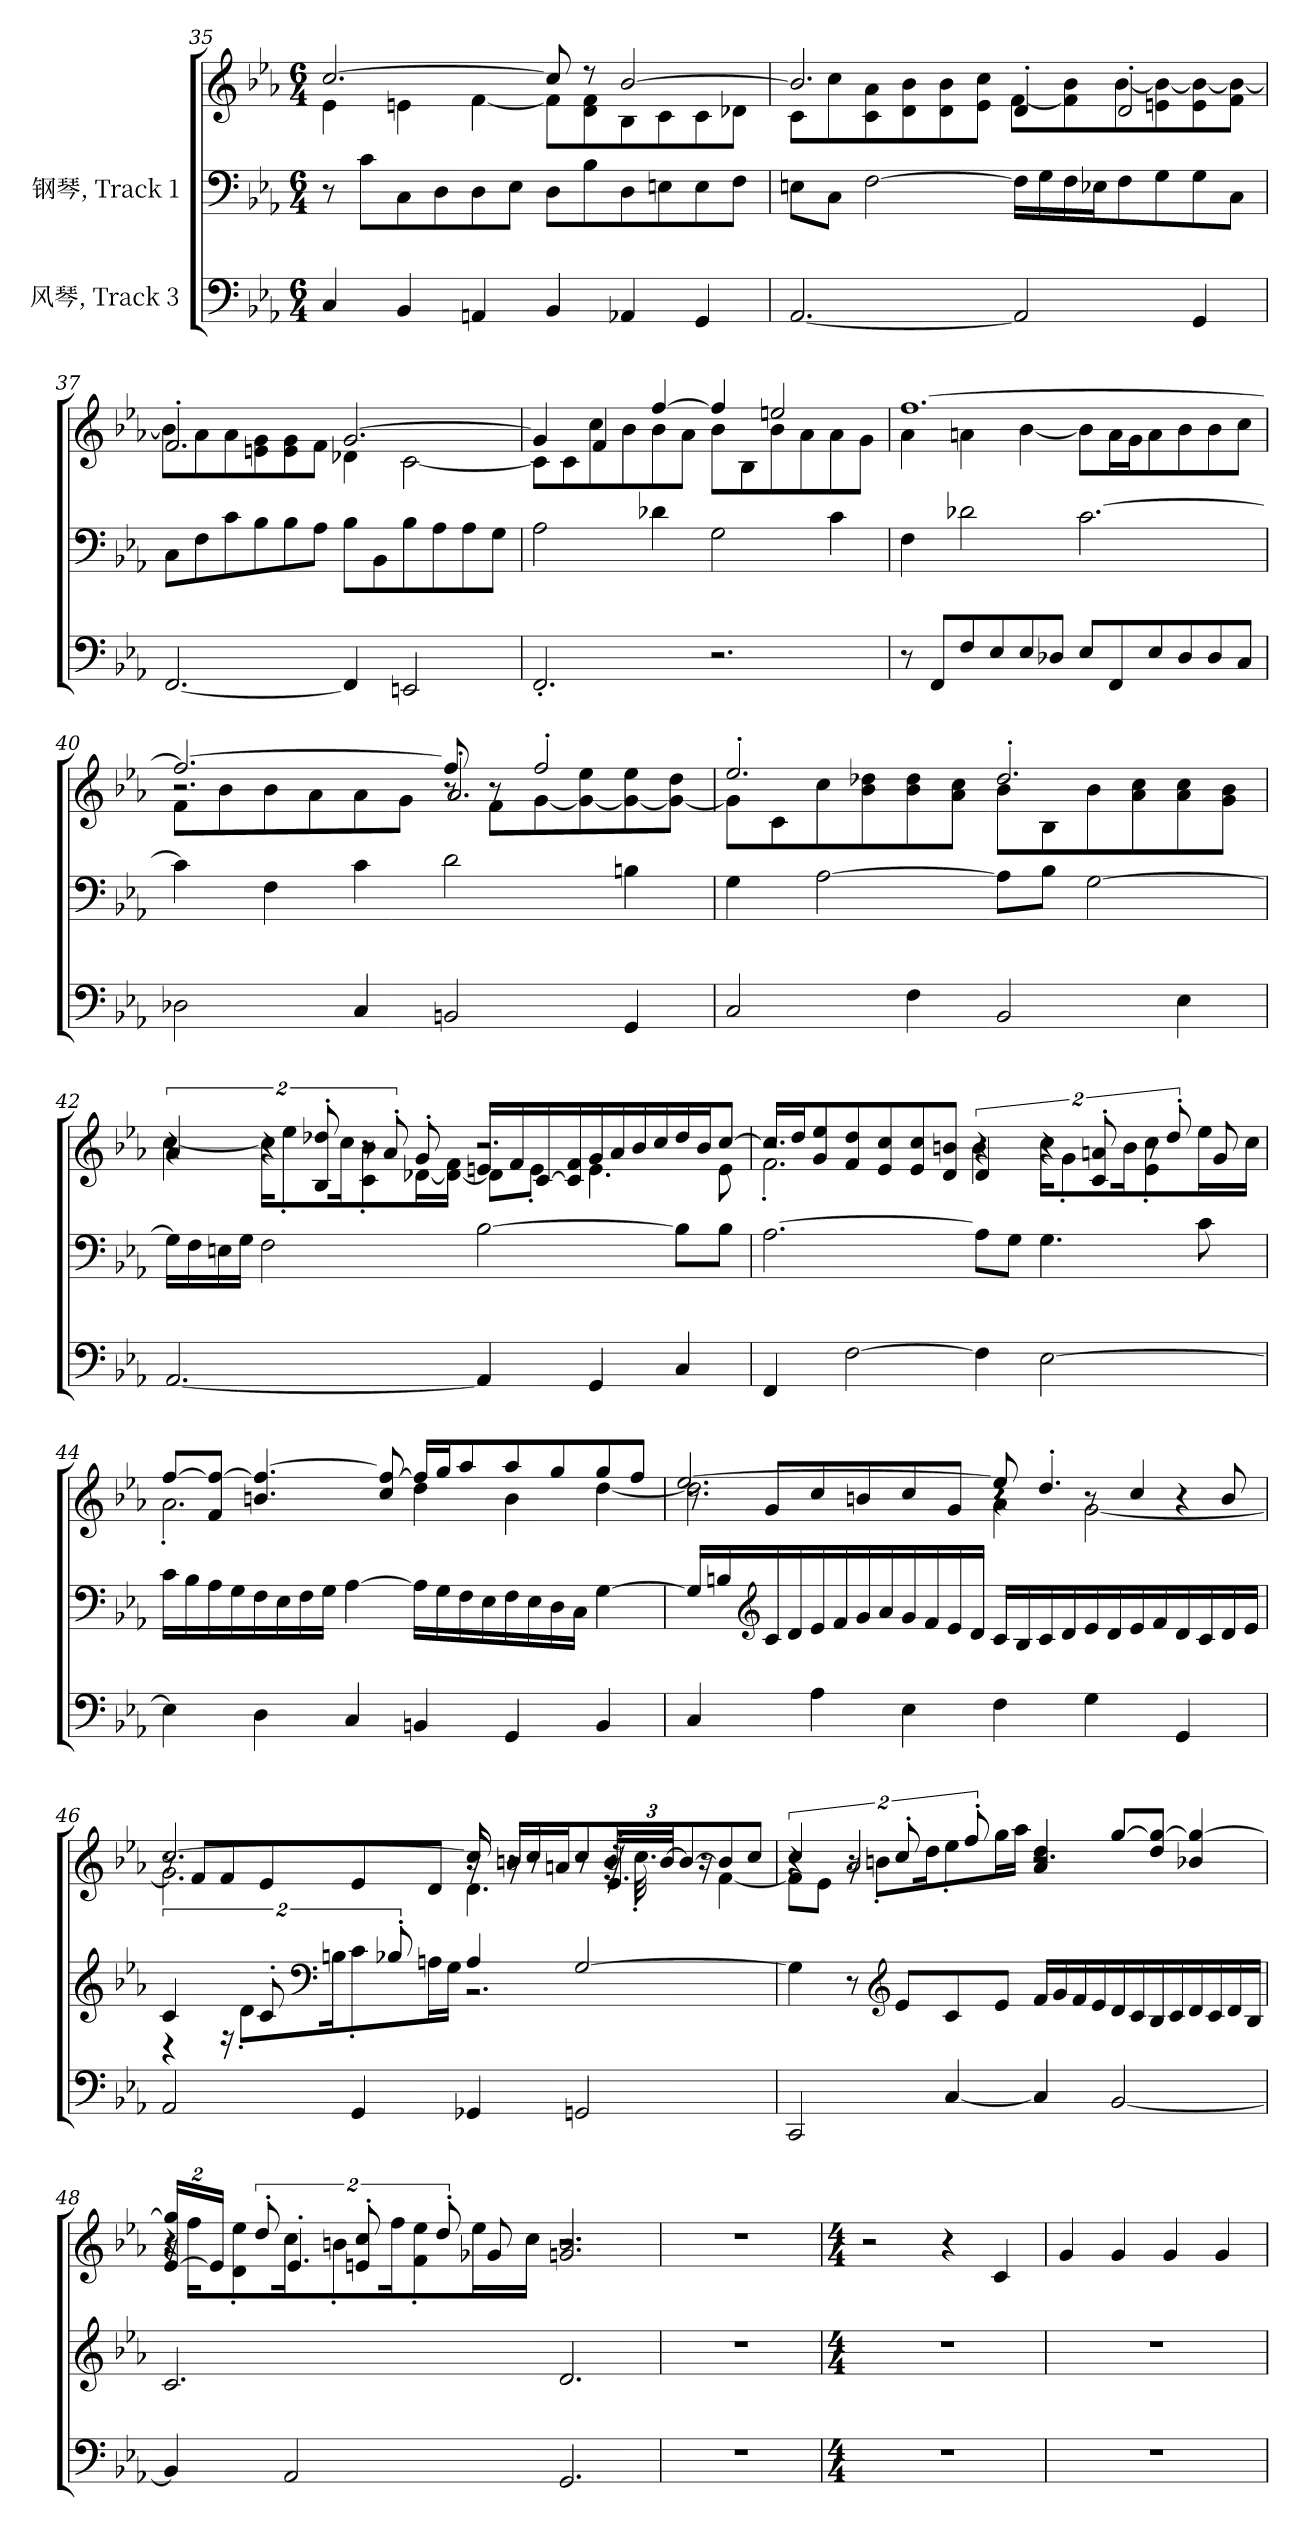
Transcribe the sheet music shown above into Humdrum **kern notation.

**kern	**kern	**kern
*part2	*part1	*part1
*staff3	*staff2	*staff1
*I"风琴, Track 3	*I"钢琴, Track 1	*
!!LO:LB:g=z
*clefF4	*clefF4	*clefG2
*k[b-e-a-]	*k[b-e-a-]	*k[b-e-a-]
*M6/4	*M6/4	*M6/4
=35	=35	=35
*	*	*^
4C/	8r	[2.cc/	4e-\
.	8c\L	.	.
4BB-/	8C\	.	4en\
.	8D\	.	.
4AAn/	8D\	.	[4f\
.	8E-\J	.	.
4BB-/	8D\L	8cc/]	8f\L]
.	8B-\	8r	8d\ 8f\
4AA-X/	8D\	[2b-/	8B-\
.	8En\	.	8c\
4GG/	8E\	.	8c\
.	8F\J	.	8d-X\J
=36	=36	=36	=36
[2.AA-/	8En\L	2.b-/]	8c\L
.	8C\J	.	8cc\
.	[2F\	.	8c\ 8a-\
.	.	.	8d\ 8b-\
.	.	.	8d\ 8b-\
.	.	.	8e-\ 8cc\J
2AA-/]	16F\LL]	4d'/	[8f\L
.	16G\	.	.
.	16F\	.	8f\] 8b-\
.	16E-X\J	.	.
.	8F\	2d'/	[8b-\
.	8G\	.	8en\ 8b-\_
4GG/	8G\	.	8e\ 8b-\_
.	8C\J	.	8f\ 8b-\_J
!!LO:LB:g=z	!!
=37	=37	=37	=37
[2.FF/	8C\L	2.f'/	8b-\L]
.	8F\	.	8a-\
.	8c\	.	8a-\
.	8B-\	.	8en\ 8g\
.	8B-\	.	8e\ 8g\
.	8A-\J	.	8f\J
4FF/]	8B-\L	[2.g/	4d-X\
.	8BB-\	.	.
2EEn/	8B-\	.	[2c\
.	8A-\	.	.
.	8A-\	.	.
.	8G\J	.	.
=38	=38	=38	=38
2.FF'/	2A-\	4g/]	8c\L]
.	.	.	8c\
.	.	4f/	8cc\
.	.	.	8b-\
.	4d-X\	[4ff/	8b-\
.	.	.	8a-\J
2.r	2G\	4ff/]	8b-\L
.	.	.	8B-\
.	.	2een/	8b-\
.	.	.	8a-\
.	4c\	.	8a-\
.	.	.	8g\J
=39	=39	=39	=39
8r	4F\	[1.ff	4a-\
8FF/L	.	.	.
8F/	2d-X\	.	4an\
8E-/	.	.	.
8E-/	.	.	[4b-\
8D-X/J	.	.	.
8E-/L	[2.c\	.	8b-\L]
8FF/	.	.	16a\L
.	.	.	16g\J
8E-/	.	.	8a\
8D-/	.	.	8b-\
8D-/	.	.	8b-\
8C/J	.	.	8cc\J
!!LO:PB:g=z
=40	=40	=40	=40
*	*	*	*^
2D-X\	4c\]	2.ff/_	8f\L	2.r
.	.	.	8b-\	.
.	4F\	.	8b-\	.
.	.	.	8a-\	.
4C/	4c\	.	8a-\	.
.	.	.	8g\J	.
2BBn/	2d\	8ff/]	8r	2.a-'/
.	.	8r	8f\L	.
.	.	2ff'/	[8g\	.
.	.	.	8g\_ 8ee-\	.
4GG/	4Bn\	.	8g\_ 8ee-\	.
.	.	.	8g\_ 8dd\J	.
*	*	*	*v	*v
=41	=41	=41	=41
2C/	4G\	2.ee-'/	8g\L]
.	.	.	8c\
.	[2A-\	.	8cc\
.	.	.	8b-\ 8dd-X\
4F\	.	.	8b-\ 8dd-\
.	.	.	8a-\ 8cc\J
2BB-/	8A-\L]	2.dd-'/	8b-\L
.	8B-\J	.	8B-\
.	[2G\	.	8b-\
.	.	.	8a-\ 8cc\
4E-\	.	.	8a-\ 8cc\
.	.	.	8g\ 8b-\J
!!LO:LB:g=z
=42	=42	=42	=42
*	*	*	*^
[2.AA-/	16G\LL]	8%3a-/	[4cc\	4r
.	16F\	.	.	.
.	16En\	.	.	.
.	16G\JJ	.	.	.
.	2F\	.	16cc\KL]	4r
.	.	.	8ee-'\	.
.	.	16%3B-/' 16%3dd-X/'	.	.
.	.	.	16cc\K	.
.	.	.	8c\' 8b-\'	8r
.	.	16%3a-'/	.	.
.	.	.	[16d-X\L	8g'/
.	.	.	16d-\_ 16f\JJ	.
4AA-/]	[2B-\	16en/LL	8d-\L]	2.r
.	.	16f/	.	.
.	.	[16c/	8e'\J	.
.	.	16c/] 16f/	.	.
4GG/	.	16g/	4.e\	.
.	.	16a-/	.	.
.	.	16b-/	.	.
.	.	16cc/	.	.
4C/	8B-\L]	16dd-/	.	.
.	.	16b-/J	.	.
.	8B-\J	[8cc/J	8e\	.
!!LO:LB:g=z	!!	!!
=43	=43	=43	=43	=43
4FF/	[2.A-\	16cc/LL]	2.f'\	2.r
.	.	16dd/J	.	.
.	.	8g/ 8ee-/	.	.
[2F\	.	8f/ 8dd/	.	.
.	.	8e-/ 8cc/	.	.
.	.	8e-/ 8cc/	.	.
.	.	8d/ 8bn/J	.	.
4F\]	8A-\L]	8%3d/	4b\	4r
.	8G\J	.	.	.
[2E-\	4.G\	.	16cc\KL	4r
.	.	.	8g'\	.
.	.	16%3c/' 16%3an/'	.	.
.	.	.	16b\K	.
.	.	.	8e-\' 8cc\'	8r
.	.	16%3dd'/	.	.
.	8c\	.	16ee-\L	8g/
.	.	.	16cc\JJ	.
*	*	*	*v	*v
=44	=44	=44	=44
4E-\]	16c\LL	[8ff/L	2.a-'\
.	16B-\	.	.
.	16A-\	8f/ 8ff/_J	.
.	16G\	.	.
4D\	16F\	4.bn/ 4.ff/_	.
.	16E-\	.	.
.	16F\	.	.
.	16G\JJ	.	.
4C/	[4A-\	.	.
.	.	8cc/ 8ff/_	.
4BBn/	16A-\LL]	16ff/LL]	4dd\
.	16G\	16gg/J	.
.	16F\	8aa-/	.
.	16E-\	.	.
4GG/	16F\	8aa-/	4b\
.	16E-\	.	.
.	16D\	8gg/	.
.	16C\JJ	.	.
4BB/	[4G\	8gg/	[4dd\
.	.	8ff/J	.
!!LO:LB:g=z
=45	=45	=45	=45
*	*	*	*^
4C/	16G/LL]	8r	2.dd\]	[2.ee-/
.	16Bn/	.	.	.
*	*clefG2	*	*	*
.	16c/	8g/L	.	.
.	16d/	.	.	.
4A-\	16e-/	8cc/	.	.
.	16f/	.	.	.
.	16g/	8bn/	.	.
.	16a-/	.	.	.
4E-\	16g/	8cc/	.	.
.	16f/	.	.	.
.	16e-/	8g/J	.	.
.	16d/JJ	.	.	.
4F\	16c/LL	4r	4a-\	8ee-/]
.	16B/	.	.	.
.	16c/	.	.	4.dd'/
.	16d/	.	.	.
4G\	16e-/	8r	[2g\	.
.	16d/	.	.	.
.	16e-/	4cc/	.	.
.	16f/	.	.	.
4GG/	16d/	.	.	4r
.	16c/	.	.	.
.	16d/	8b/	.	.
.	16e-/JJ	.	.	.
!!LO:PB:g=z	!!	!!
=46	=46	=46	=46	=46
*	*	*MM60	*	*
*	*^	*	*	*
2AA-/	8%3c/	4r	8r	2.g\]	[2.cc/
.	.	.	8f/L	.	.
.	.	16r	8f/	.	.
.	.	8d'\L	.	.	.
.	16%3c'/	.	8e-/	.	.
*	*clefF4	*	*	*	*
.	.	16Bn\K	.	.	.
4GG/	.	8c'\	8e-/	.	.
.	16%3B-X'/	.	.	.	.
.	.	16An\L	8d/J	.	.
.	.	16G\JJ	.	.	.
4GG-X/	4A/	2.r	16r	4.d\	16cc/]
.	.	.	16bn/LL	.	16r
.	.	.	16cc/	.	8r
.	.	.	16an/J	.	.
2GGn/	[2G/	.	8cc/	.	8r
*	*	*	*Xbrackettup	*	*
.	.	.	48b/LL	64r	4.e-'/
.	.	.	.	32.cc'\	.
.	.	.	[48b/JJ	.	.
.	.	.	12b/_	.	.
.	.	.	.	16r	.
.	.	.	8b/]	[4f\	.
.	.	.	8cc/J	.	.
*	*v	*v	*	*	*
!!LO:LB:g=z	!!	!!
=47	=47	=47	=47	=47
*	*	*brackettup	*	*
2CC/	4G\]	8%3cc/	8f\L]	4r
.	.	.	8e-\J	.
.	8r	.	16r	2a-/
.	.	.	8bn'\L	.
*	*clefG2	*	*	*
.	8e-/L	16%3cc'/	.	.
.	.	.	16dd\K	.
[4C/	8c/	.	8ee-'\	.
.	.	16%3ff'/	.	.
.	8e-/J	.	16gg\L	.
.	.	.	16aa-\JJ	.
4C/]	16f/LL	4a-/ 4dd/	2.r	2.r
.	16g/	.	.	.
.	16f/	.	.	.
.	16e-/	.	.	.
[2BB-/	16d/	[8gg/L	.	.
.	16c/	.	.	.
.	16B-/	8dd/ 8gg/_J	.	.
.	16c/	.	.	.
.	16d/	4b-X/ 4gg/_	.	.
.	16c/	.	.	.
.	16d/	.	.	.
.	16B-/JJ	.	.	.
=48	=48	=48	=48	=48
4BB-/]	2.c/	[32%3e-/ 32%3gg/]L	16r	4r
.	.	.	16ff\KL	.
.	.	32%3e-/J]	.	.
.	.	.	8d\' 8ee-\'	.
.	.	16%3dd'/	.	.
2AA-/	.	.	16cc\K	4.e-'/
.	.	.	8bn'\	.
.	.	16%3en/' 16%3cc/'	.	.
.	.	.	16ff\K	.
*	*	*MM55	*	*
.	.	.	8f\' 8ee-\'	.
.	.	16%3dd'/	.	.
.	.	.	16ee-\L	8g-X/
.	.	.	16cc\JJ	.
2.GG/	2.d/	2.gn/ 2.b/	2.r	2.r
*	*	*v	*v	*v
!!LO:LB:g=z
=49	=49	=49
*	*	*MM145
1.r	1.r	1.r
=50	=50	=50
*M4/4	*M4/4	*M4/4
1r	1r	2r
.	.	4r
.	.	4c/
=51	=51	=51
1r	1r	4g/
.	.	4g/
.	.	4g/
.	.	4g/
=	=	=
*-	*-	*-
